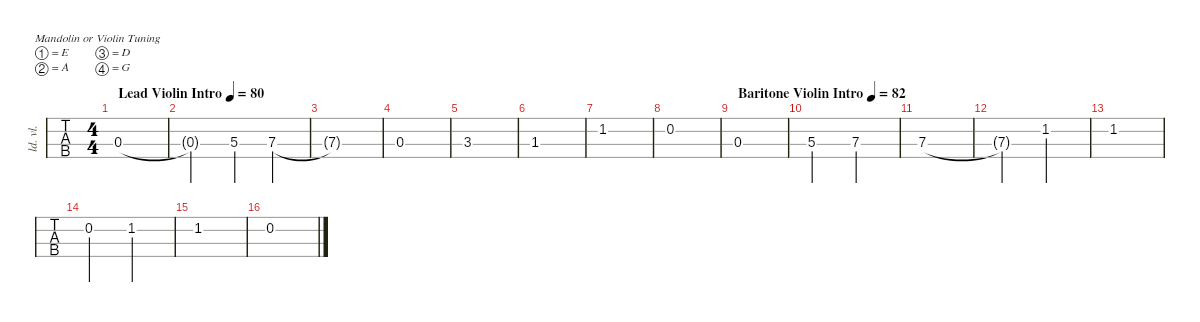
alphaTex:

\defaultSystemsLayout 4
\hideDynamics
\bracketExtendMode nobrackets
\track ("Lead Violin" "ld. vl.") {instrument violin}
\staff {tabs}
\tuning (E5 A4 D4 G3)
\ts (4 4)
\tempo (80 "Lead Violin Intro")
\clef g2
\ks c
0.3.1{dy mp} |
0.3{t}.2 5.3.4 7.3.4 |
7.3{t}.1 |
0.3.1 |
3.3.1 |
1.3{acc #}.1 |
1.2{acc #}.1 |
0.2.1{dy p} |
\tempo (82 "Baritone Violin Intro")
0.3.1{dy mf} |
5.3.2 7.3.2 |
7.3.1 |
7.3{t}.2 1.2{acc #}.2 |
1.2{acc #}.1 |
0.2.2 1.2{acc #}.2 |
1.2{acc #}.1 |
0.2.1
